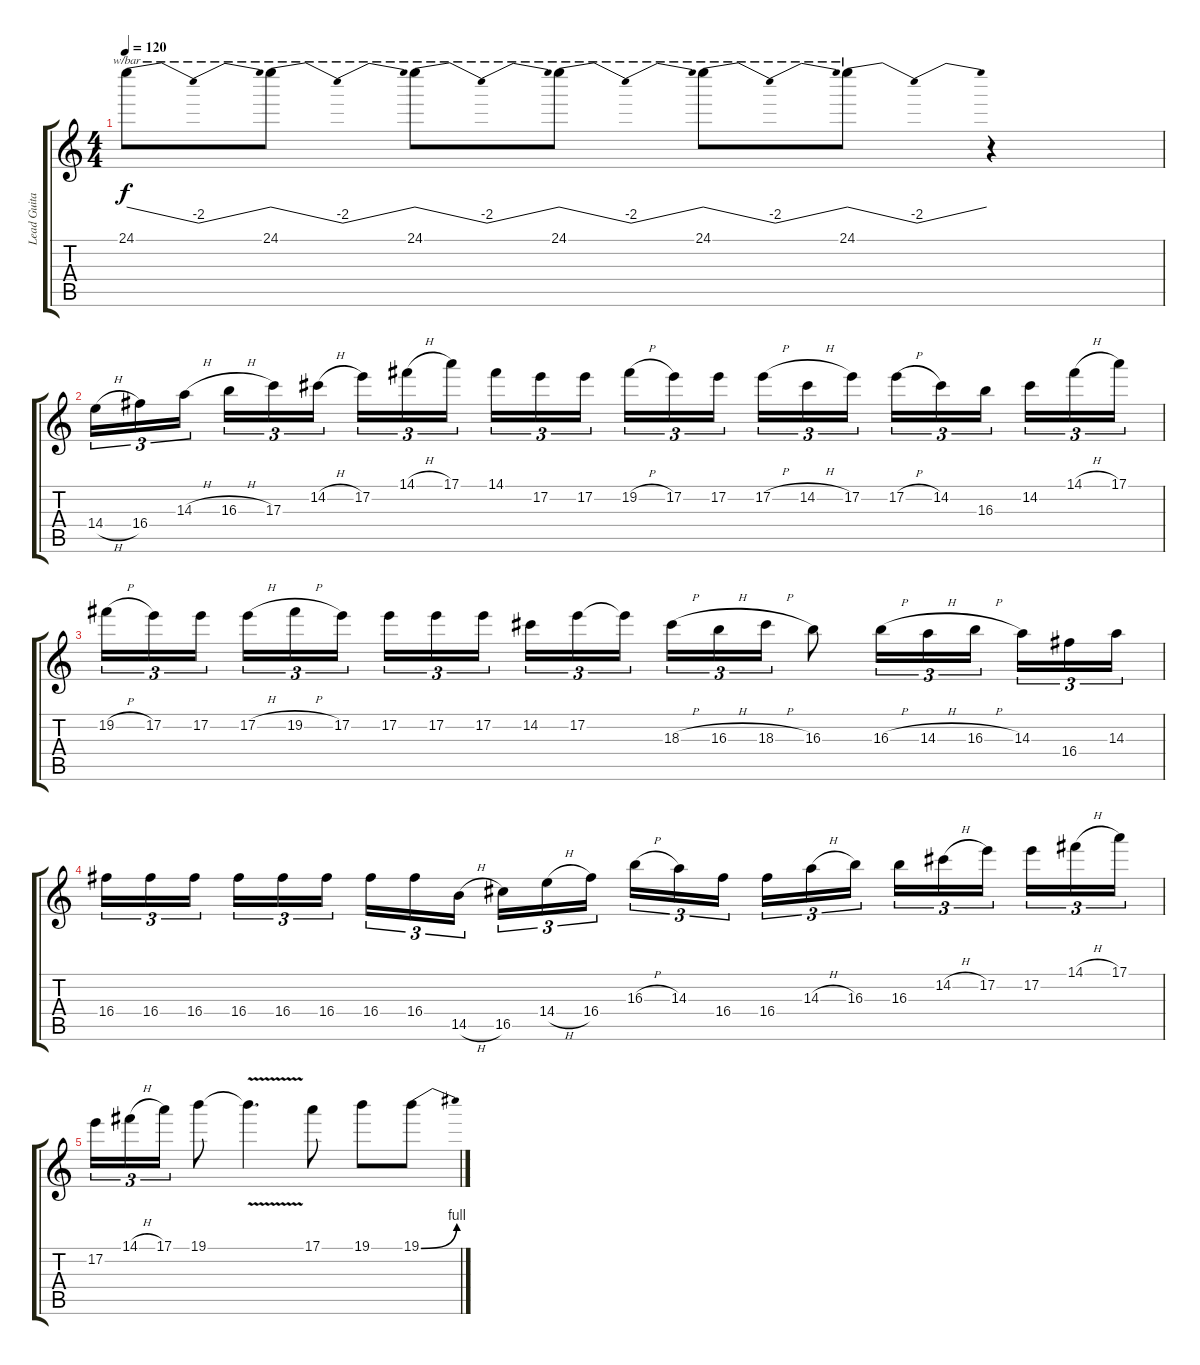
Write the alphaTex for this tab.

\track ("Lead Guitar" "Lead Guita") {instrument distortionguitar}
\staff {score tabs}
\tuning (E4 B3 G3 D3 A2 E2) {hide}
\ts (4 4)
\tempo 120
\clef g2
\ks c
24.1.8{tbe (dip default 0 0 30 -8 60 0) dy f} 24.1.8{tbe (dip default 0 0 30 -8 60 0)} 24.1.8{tbe (dip default 0 0 30 -8 60 0)} 24.1.8{tbe (dip default 0 0 30 -8 60 0)} 24.1.8{tbe (dip default 0 0 30 -8 60 0)} 24.1.8{tbe (dip default 0 0 30 -8 60 0)} r.4 |
14.4{h}.16{tu (3 2)} 16.4.16{tu (3 2)} 14.3{h}.16{tu (3 2) beam splitsecondary} 16.3{h}.16{tu (3 2)} 17.3.16{tu (3 2)} 14.2{h}.16{tu (3 2)} 17.2.16{tu (3 2)} 14.1{h}.16{tu (3 2)} 17.1.16{tu (3 2) beam splitsecondary} 14.1.16{tu (3 2)} 17.2.16{tu (3 2)} 17.2.16{tu (3 2)} 19.2{h}.16{tu (3 2)} 17.2.16{tu (3 2)} 17.2.16{tu (3 2) beam splitsecondary} 17.2{h}.16{tu (3 2)} 14.2{h}.16{tu (3 2)} 17.2.16{tu (3 2)} 17.2{h}.16{tu (3 2)} 14.2.16{tu (3 2)} 16.3.16{tu (3 2) beam splitsecondary} 14.2.16{tu (3 2)} 14.1{h}.16{tu (3 2)} 17.1.16{tu (3 2)} |
19.2{h}.16{tu (3 2)} 17.2.16{tu (3 2)} 17.2.16{tu (3 2) beam splitsecondary} 17.2{h}.16{tu (3 2)} 19.2{h}.16{tu (3 2)} 17.2.16{tu (3 2)} 17.2.16{tu (3 2)} 17.2.16{tu (3 2)} 17.2.16{tu (3 2) beam splitsecondary} 14.2.16{tu (3 2)} 17.2.16{tu (3 2)} 17.2{t}.16{tu (3 2)} 18.3{h}.16{tu (3 2)} 16.3{h}.16{tu (3 2)} 18.3{h}.16{tu (3 2)} 16.3.8 16.3{h}.16{tu (3 2)} 14.3{h}.16{tu (3 2)} 16.3{h}.16{tu (3 2) beam splitsecondary} 14.3.16{tu (3 2)} 16.4.16{tu (3 2)} 14.3.16{tu (3 2)} |
16.4.16{tu (3 2)} 16.4.16{tu (3 2)} 16.4.16{tu (3 2) beam splitsecondary} 16.4.16{tu (3 2)} 16.4.16{tu (3 2)} 16.4.16{tu (3 2)} 16.4.16{tu (3 2)} 16.4.16{tu (3 2)} 14.5{h}.16{tu (3 2) beam splitsecondary} 16.5.16{tu (3 2)} 14.4{h}.16{tu (3 2)} 16.4.16{tu (3 2)} 16.3{h}.16{tu (3 2)} 14.3.16{tu (3 2)} 16.4.16{tu (3 2) beam splitsecondary} 16.4.16{tu (3 2)} 14.3{h}.16{tu (3 2)} 16.3.16{tu (3 2)} 16.3.16{tu (3 2)} 14.2{h}.16{tu (3 2)} 17.2.16{tu (3 2) beam splitsecondary} 17.2.16{tu (3 2)} 14.1{h}.16{tu (3 2)} 17.1.16{tu (3 2)} |
17.2.16{tu (3 2)} 14.1{h}.16{tu (3 2)} 17.1.16{tu (3 2)} 19.1.8 19.1{v t}.4{d} 17.1.8 19.1.8 19.1{be (bend 0 0 60 4)}.8
